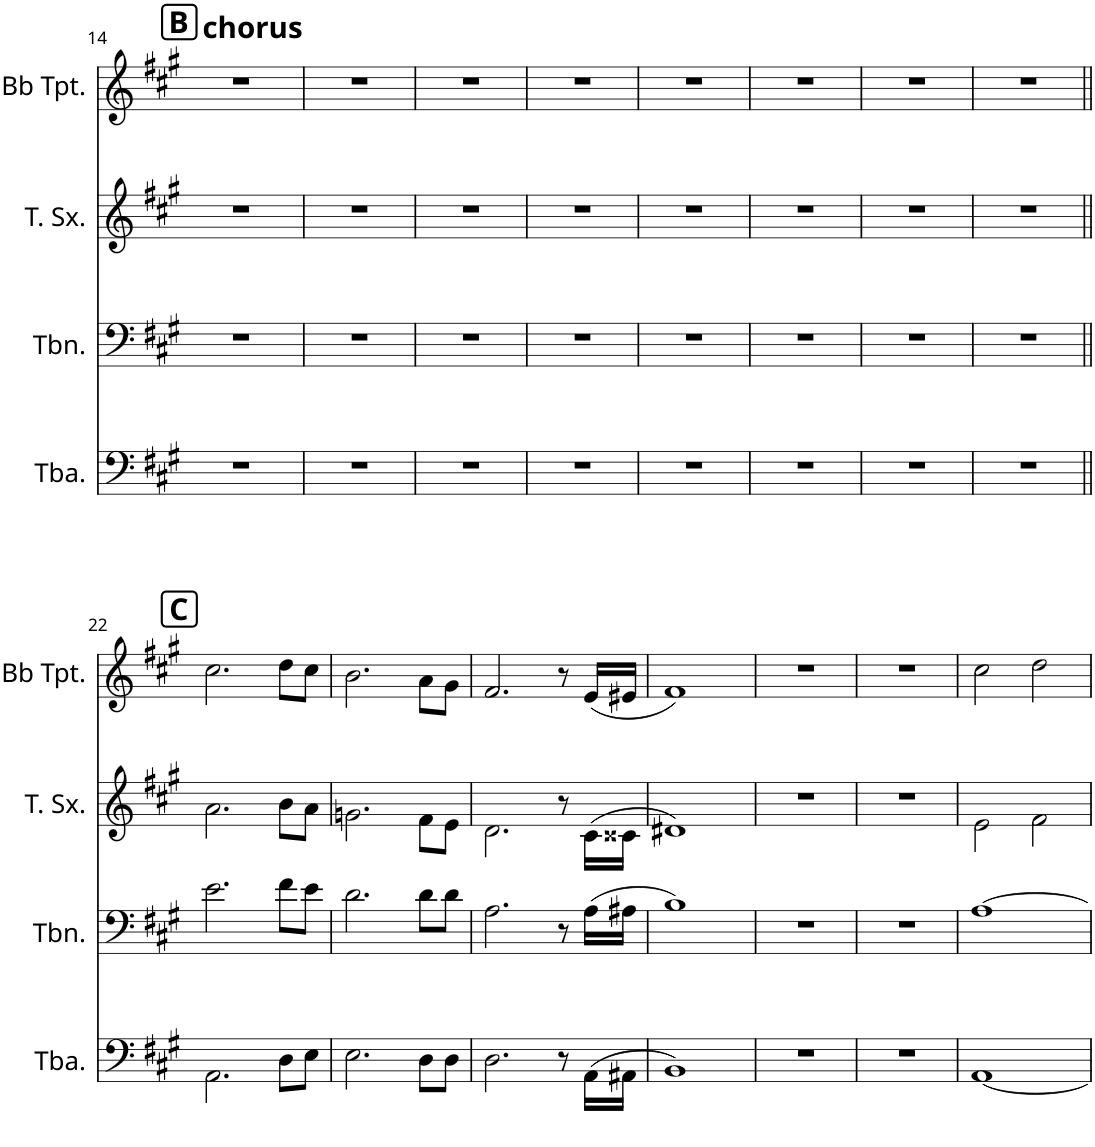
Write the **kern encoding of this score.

**kern	**kern	**kern	**kern
*part4	*part3	*part2	*part1
*staff4	*staff3	*staff2	*staff1
*I"Tuba	*I"Trombone	*I"Tenor Sax	*I"Trumpet in Bb
*I'Tba.	*I'Tbn.	*I'T. Sx.	*
!!LO:PB:g=z
*clefF4	*clefF4	*clefG2	*clefG2
*	*	*ITrd8c14	*ITrd1c2
*k[f#c#g#]	*k[f#c#g#]	*k[f#c#g#]	*k[f#c#g#]
*M4/4	*M4/4	*M4/4	*M4/4
!!LO:REH:place=s1:a:B:cj:fs=14:t=B
!!LO:REH:place=s1:a:B:cj:enc=none:fs=13.7:t=chorus
=14	=14	=14	=14
1r	1r	1r	1r
=15	=15	=15	=15
1r	1r	1r	1r
=16	=16	=16	=16
1r	1r	1r	1r
=17	=17	=17	=17
1r	1r	1r	1r
=18	=18	=18	=18
1r	1r	1r	1r
=19	=19	=19	=19
1r	1r	1r	1r
=20	=20	=20	=20
1r	1r	1r	1r
=21	=21	=21	=21
1r	1r	1r	1r
!!LO:LB:g=z
!!LO:REH:place=s1:a:B:cj:fs=14:t=C
=22||	=22||	=22||	=22||
2.AA\	2.e\	2.a\	2.cc#\
8D\L	8f#\L	8b\L	8dd\L
8E\J	8e\J	8a\J	8cc#\J
=23	=23	=23	=23
2.E\	2.d\	2.gn\	2.b\
8D\L	8d\L	8f#\L	8a\L
8D\J	8d\J	8e\J	8g#\J
=24	=24	=24	=24
2.D\	2.A\	2.d\	2.f#/
8r	8r	8r	8r
(16AA\LL	(16A\LL	(16c#\LL	(16e/LL
16AA#X\JJ	16A#X\JJ	16c##X\JJ	16e#X/JJ
=25	=25	=25	=25
1BB)	1B)	1d#X)	1f#)
=26	=26	=26	=26
1r	1r	1r	1r
=27	=27	=27	=27
1r	1r	1r	1r
=28	=28	=28	=28
[1AA	[1A	2e\	2cc#\
.	.	2f#\	2dd\
=	=	=	=
*-	*-	*-	*-
